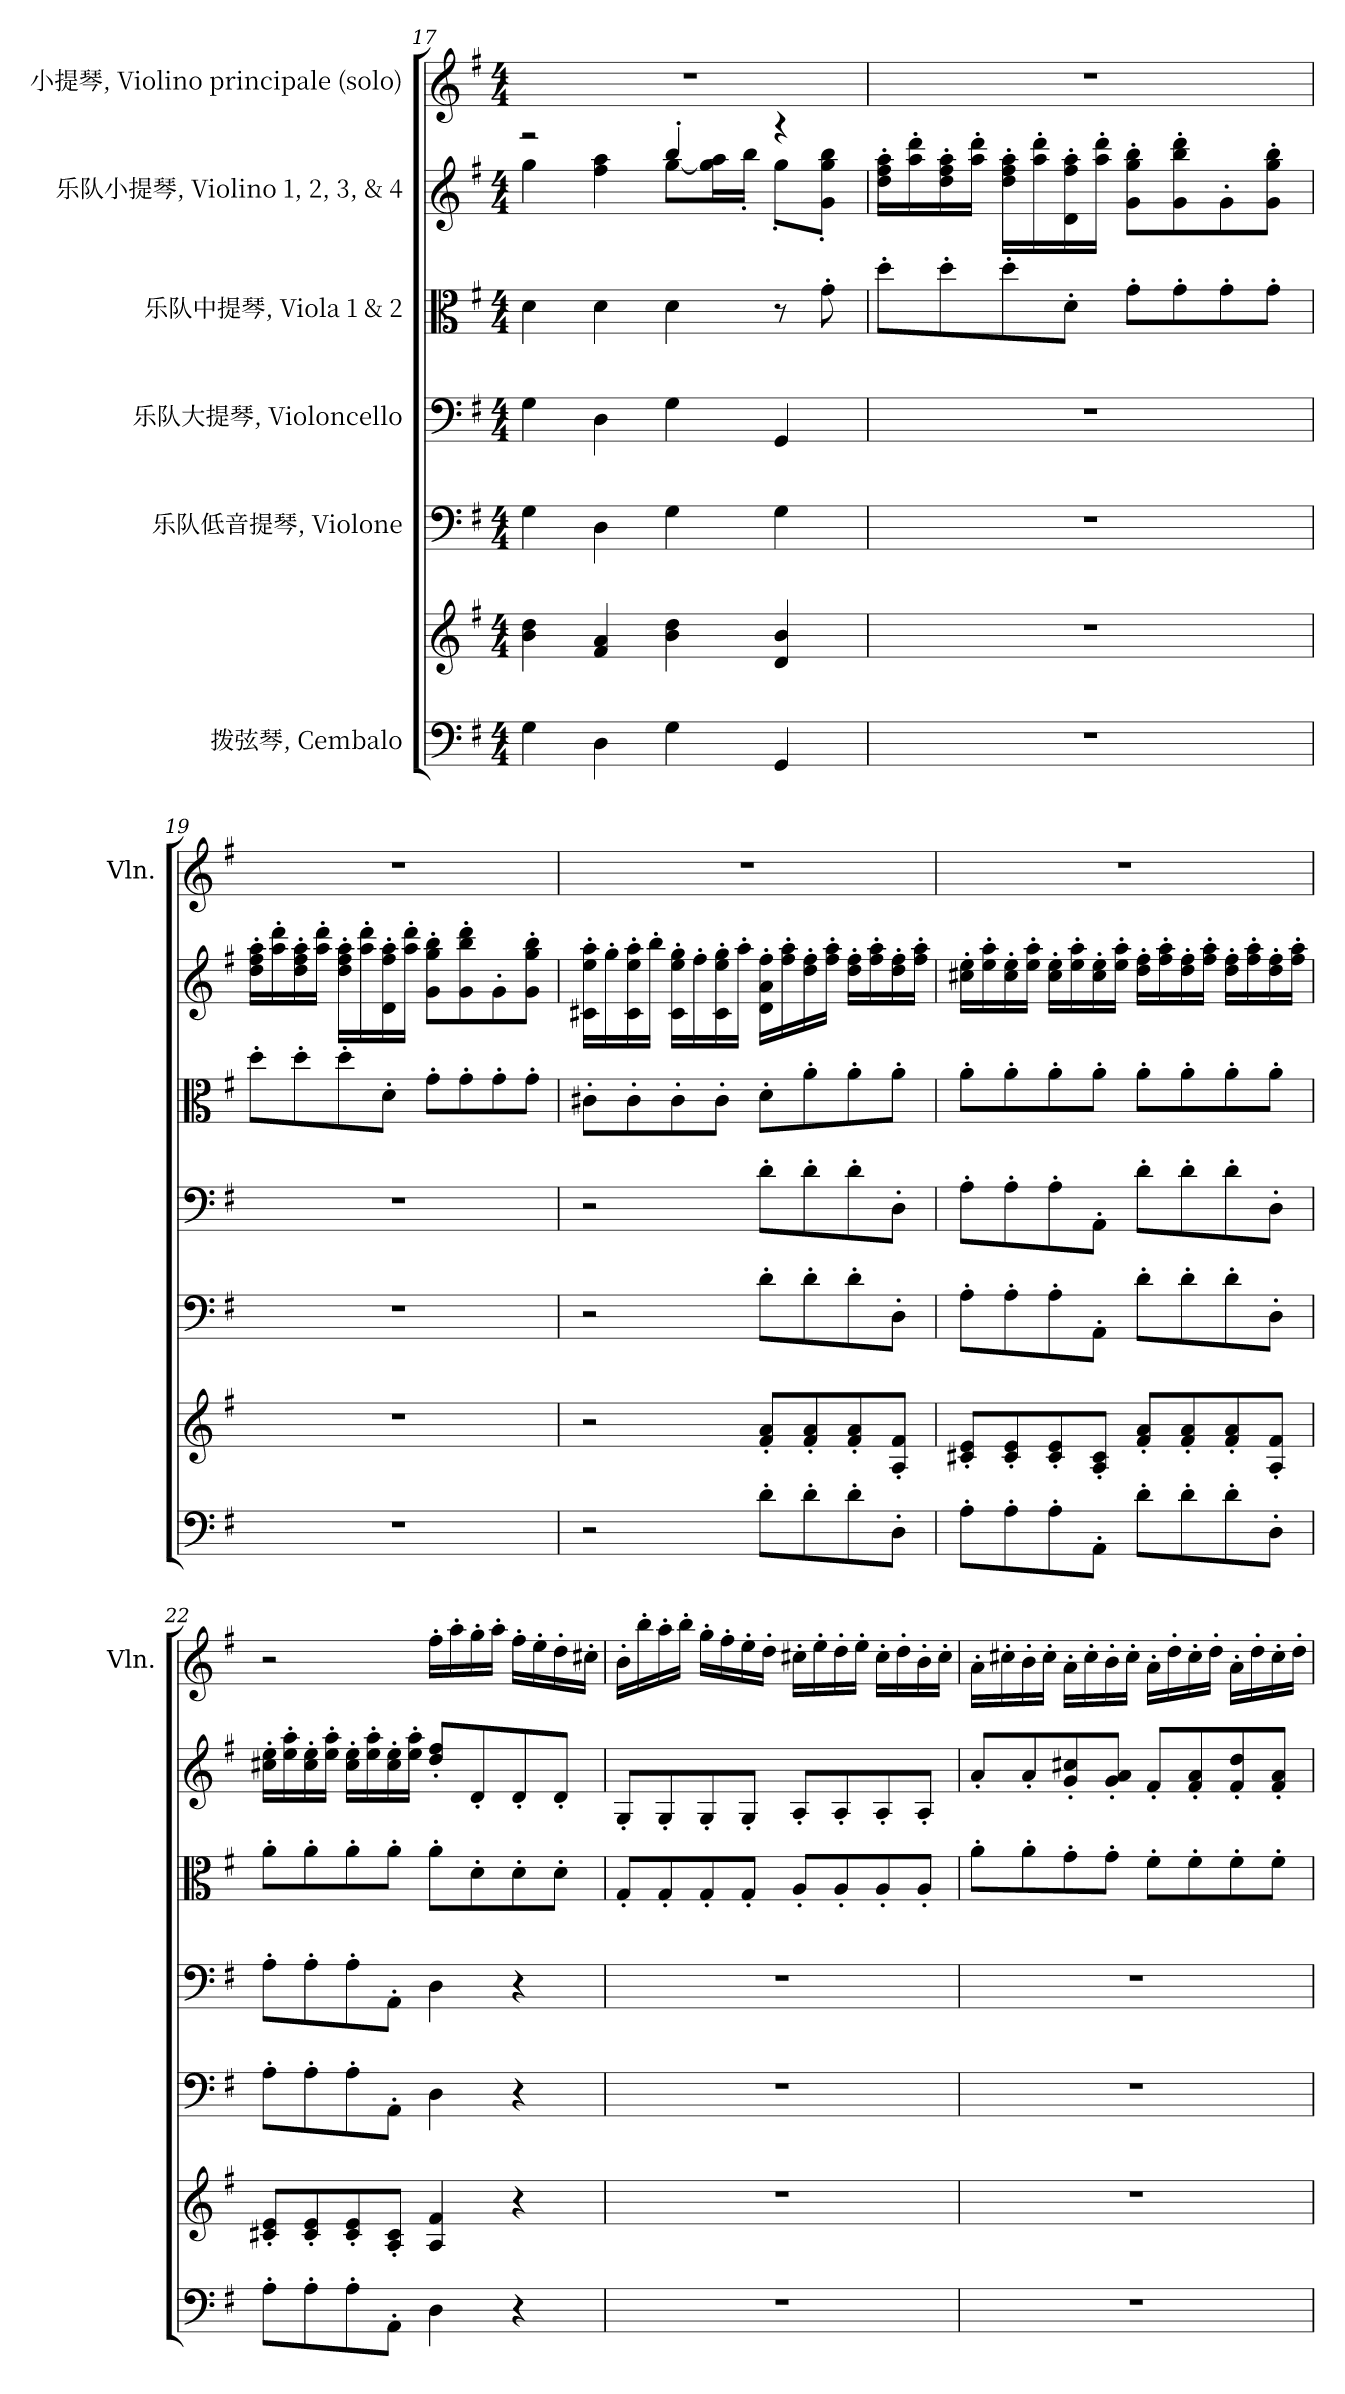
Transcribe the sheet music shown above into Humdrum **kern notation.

**kern	**kern	**kern	**kern	**kern	**kern	**kern
*part6	*part6	*part5	*part4	*part3	*part2	*part1
*staff7	*staff6	*staff5	*staff4	*staff3	*staff2	*staff1
*I"拨弦琴, Cembalo	*	*I"乐队低音提琴, Violone	*I"乐队大提琴, Violoncello	*I"乐队中提琴, Viola 1 &amp; 2	*I"乐队小提琴, Violino 1, 2, 3, &amp; 4	*I"小提琴, Violino principale (solo)
*	*	*	*	*	*	*I'Vln.
*clefF4	*clefG2	*clefF4	*clefF4	*clefC3	*clefG2	*clefG2
*	*	*ITrd7c12	*	*	*	*
*k[f#]	*k[f#]	*k[f#]	*k[f#]	*k[f#]	*k[f#]	*k[f#]
*M4/4	*M4/4	*M4/4	*M4/4	*M4/4	*M4/4	*M4/4
=17	=17	=17	=17	=17	=17	=17
*	*	*	*	*	*^	*
4G\	4b\ 4dd\	4GG\	4G\	4d\	2r	4gg\	1r
4D\	4f#/ 4a/	4DD\	4D\	4d\	.	4ff#\ 4aa\	.
4G\	4b\ 4dd\	4GG\	4G\	4d\	4bb'/	[8gg\L	.
.	.	.	.	.	.	16gg\] 16aa\L	.
.	.	.	.	.	.	16bb'\JJ	.
4GG/	4d/ 4b/	4GG\	4GG/	8r	4r	8gg'\L	.
.	.	.	.	8g'\	.	8g\' 8gg\' 8bb\'J	.
*	*	*	*	*	*v	*v	*
!!LO:PB:g=z
=18	=18	=18	=18	=18	=18	=18
1r	1r	1r	1r	8dd'\L	16dd\' 16ff#\' 16aa\'LL	1r
.	.	.	.	.	16aa\' 16ddd\'	.
.	.	.	.	8dd'\	16dd\' 16ff#\' 16aa\'	.
.	.	.	.	.	16aa\' 16ddd\'JJ	.
.	.	.	.	8dd'\	16dd\' 16ff#\' 16aa\'LL	.
.	.	.	.	.	16aa\' 16ddd\'	.
.	.	.	.	8d'\J	16d\' 16ff#\' 16aa\'	.
.	.	.	.	.	16aa\' 16ddd\'JJ	.
.	.	.	.	8g'\L	8g\' 8gg\' 8bb\'L	.
.	.	.	.	8g'\	8g\' 8bb\' 8ddd\'	.
.	.	.	.	8g'\	8g'\	.
.	.	.	.	8g'\J	8g\' 8gg\' 8bb\'J	.
=19	=19	=19	=19	=19	=19	=19
1r	1r	1r	1r	8dd'\L	16dd\' 16ff#\' 16aa\'LL	1r
.	.	.	.	.	16aa\' 16ddd\'	.
.	.	.	.	8dd'\	16dd\' 16ff#\' 16aa\'	.
.	.	.	.	.	16aa\' 16ddd\'JJ	.
.	.	.	.	8dd'\	16dd\' 16ff#\' 16aa\'LL	.
.	.	.	.	.	16aa\' 16ddd\'	.
.	.	.	.	8d'\J	16d\' 16ff#\' 16aa\'	.
.	.	.	.	.	16aa\' 16ddd\'JJ	.
.	.	.	.	8g'\L	8g\' 8gg\' 8bb\'L	.
.	.	.	.	8g'\	8g\' 8bb\' 8ddd\'	.
.	.	.	.	8g'\	8g'\	.
.	.	.	.	8g'\J	8g\' 8gg\' 8bb\'J	.
!!LO:PB:g=z
=20	=20	=20	=20	=20	=20	=20
2r	2r	2r	2r	8c#X'\L	16c#X\' 16ee\' 16aa\'LL	1r
.	.	.	.	.	16gg'\	.
.	.	.	.	8c#'\	16c#\' 16ee\' 16aa\'	.
.	.	.	.	.	16bb'\JJ	.
.	.	.	.	8c#'\	16c#\' 16ee\' 16gg\'LL	.
.	.	.	.	.	16ff#'\	.
.	.	.	.	8c#'\J	16c#\' 16ee\' 16gg\'	.
.	.	.	.	.	16aa'\JJ	.
8d'\L	8f#/' 8a/'L	8D'\L	8d'\L	8d'\L	16d\' 16a\' 16ff#\'LL	.
.	.	.	.	.	16ff#\' 16aa\'	.
8d'\	8f#/' 8a/'	8D'\	8d'\	8a'\	16dd\' 16ff#\'	.
.	.	.	.	.	16ff#\' 16aa\'JJ	.
8d'\	8f#/' 8a/'	8D'\	8d'\	8a'\	16dd\' 16ff#\'LL	.
.	.	.	.	.	16ff#\' 16aa\'	.
8D'\J	8A/' 8f#/'J	8DD'\J	8D'\J	8a'\J	16dd\' 16ff#\'	.
.	.	.	.	.	16ff#\' 16aa\'JJ	.
=21	=21	=21	=21	=21	=21	=21
8A'\L	8c#X/' 8e/'L	8AA'\L	8A'\L	8a'\L	16cc#X\' 16ee\'LL	1r
.	.	.	.	.	16ee\' 16aa\'	.
8A'\	8c#/' 8e/'	8AA'\	8A'\	8a'\	16cc#\' 16ee\'	.
.	.	.	.	.	16ee\' 16aa\'JJ	.
8A'\	8c#/' 8e/'	8AA'\	8A'\	8a'\	16cc#\' 16ee\'LL	.
.	.	.	.	.	16ee\' 16aa\'	.
8AA'\J	8A/' 8c#/'J	8AAA'\J	8AA'\J	8a'\J	16cc#\' 16ee\'	.
.	.	.	.	.	16ee\' 16aa\'JJ	.
8d'\L	8f#/' 8a/'L	8D'\L	8d'\L	8a'\L	16dd\' 16ff#\'LL	.
.	.	.	.	.	16ff#\' 16aa\'	.
8d'\	8f#/' 8a/'	8D'\	8d'\	8a'\	16dd\' 16ff#\'	.
.	.	.	.	.	16ff#\' 16aa\'JJ	.
8d'\	8f#/' 8a/'	8D'\	8d'\	8a'\	16dd\' 16ff#\'LL	.
.	.	.	.	.	16ff#\' 16aa\'	.
8D'\J	8A/' 8f#/'J	8DD'\J	8D'\J	8a'\J	16dd\' 16ff#\'	.
.	.	.	.	.	16ff#\' 16aa\'JJ	.
!!LO:PB:g=z
=22	=22	=22	=22	=22	=22	=22
8A'\L	8c#X/' 8e/'L	8AA'\L	8A'\L	8a'\L	16cc#X\' 16ee\'LL	2r
.	.	.	.	.	16ee\' 16aa\'	.
8A'\	8c#/' 8e/'	8AA'\	8A'\	8a'\	16cc#\' 16ee\'	.
.	.	.	.	.	16ee\' 16aa\'JJ	.
8A'\	8c#/' 8e/'	8AA'\	8A'\	8a'\	16cc#\' 16ee\'LL	.
.	.	.	.	.	16ee\' 16aa\'	.
8AA'\J	8A/' 8c#/'J	8AAA'\J	8AA'\J	8a'\J	16cc#\' 16ee\'	.
.	.	.	.	.	16ee\' 16aa\'JJ	.
4D\	4A/ 4f#/	4DD\	4D\	8a'\L	8dd/' 8ff#/'L	16ff#'\LL
.	.	.	.	.	.	16aa'\
.	.	.	.	8d'\	8d'/	16gg'\
.	.	.	.	.	.	16aa'\JJ
4r	4r	4r	4r	8d'\	8d'/	16ff#'\LL
.	.	.	.	.	.	16ee'\
.	.	.	.	8d'\J	8d'/J	16dd'\
.	.	.	.	.	.	16cc#X'\JJ
=23	=23	=23	=23	=23	=23	=23
1r	1r	1r	1r	8G'/L	8G'/L	16b'\LL
.	.	.	.	.	.	16bb'\
.	.	.	.	8G'/	8G'/	16aa'\
.	.	.	.	.	.	16bb'\JJ
.	.	.	.	8G'/	8G'/	16gg'\LL
.	.	.	.	.	.	16ff#'\
.	.	.	.	8G'/J	8G'/J	16ee'\
.	.	.	.	.	.	16dd'\JJ
.	.	.	.	8A'/L	8A'/L	16cc#X'\LL
.	.	.	.	.	.	16ee'\
.	.	.	.	8A'/	8A'/	16dd'\
.	.	.	.	.	.	16ee'\JJ
.	.	.	.	8A'/	8A'/	16cc#'\LL
.	.	.	.	.	.	16dd'\
.	.	.	.	8A'/J	8A'/J	16b'\
.	.	.	.	.	.	16cc#'\JJ
!!LO:PB:g=z
=24	=24	=24	=24	=24	=24	=24
1r	1r	1r	1r	8a'\L	8a'/L	16a'\LL
.	.	.	.	.	.	16cc#X'\
.	.	.	.	8a'\	8a'/	16b'\
.	.	.	.	.	.	16cc#'\JJ
.	.	.	.	8g'\	8g/' 8cc#X/'	16a'\LL
.	.	.	.	.	.	16cc#'\
.	.	.	.	8g'\J	8g/' 8a/'J	16b'\
.	.	.	.	.	.	16cc#'\JJ
.	.	.	.	8f#'\L	8f#'/L	16a'\LL
.	.	.	.	.	.	16dd'\
.	.	.	.	8f#'\	8f#/' 8a/'	16cc#'\
.	.	.	.	.	.	16dd'\JJ
.	.	.	.	8f#'\	8f#/' 8dd/'	16a'\LL
.	.	.	.	.	.	16dd'\
.	.	.	.	8f#'\J	8f#/' 8a/'J	16cc#'\
.	.	.	.	.	.	16dd'\JJ
=	=	=	=	=	=	=
*-	*-	*-	*-	*-	*-	*-
